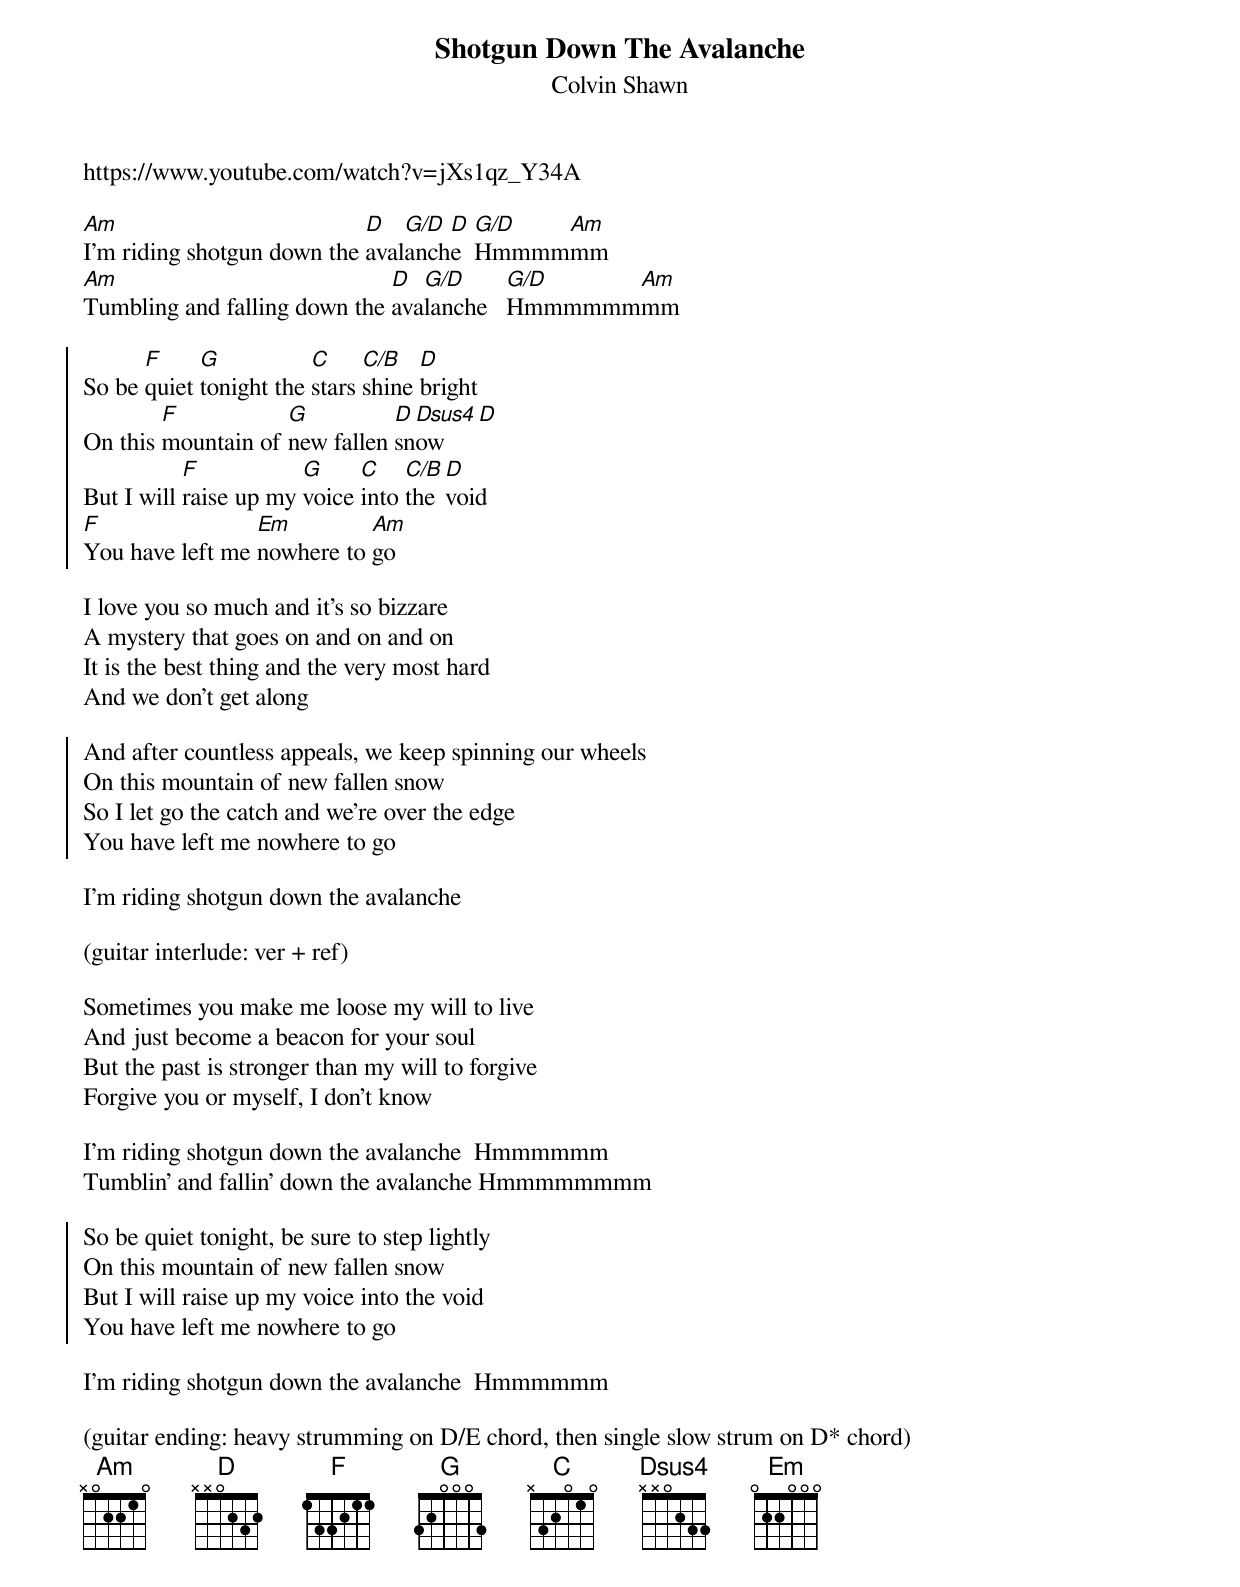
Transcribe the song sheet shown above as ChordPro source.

{title: Shotgun Down The Avalanche}
{subtitle: Colvin Shawn}

https://www.youtube.com/watch?v=jXs1qz_Y34A

[Am]I'm riding shotgun down the [D]aval[G/D]anch[D]e  [G/D]Hmmmm[Am]mm
[Am]Tumbling and falling down the [D]ava[G/D]lanche   [G/D]Hmmmmmm[Am]mm

{soc}
So be [F]quiet [G]tonight the [C]stars [C/B]shine [D]bright
On this [F]mountain of [G]new fallen [D]sn[Dsus4]ow[D]
But I will [F]raise up my [G]voice [C]into [C/B]the [D]void
[F]You have left me [Em]nowhere to [Am]go
{eoc}

I love you so much and it's so bizzare
A mystery that goes on and on and on
It is the best thing and the very most hard
And we don't get along

{soc}
And after countless appeals, we keep spinning our wheels
On this mountain of new fallen snow
So I let go the catch and we're over the edge
You have left me nowhere to go
{eoc}

I'm riding shotgun down the avalanche

(guitar interlude: ver + ref)

Sometimes you make me loose my will to live
And just become a beacon for your soul
But the past is stronger than my will to forgive
Forgive you or myself, I don't know

I'm riding shotgun down the avalanche  Hmmmmmm
Tumblin' and fallin' down the avalanche Hmmmmmmmm

{soc}
So be quiet tonight, be sure to step lightly
On this mountain of new fallen snow
But I will raise up my voice into the void
You have left me nowhere to go
{eoc}

I'm riding shotgun down the avalanche  Hmmmmmm

(guitar ending: heavy strumming on D/E chord, then single slow strum on D* chord)
